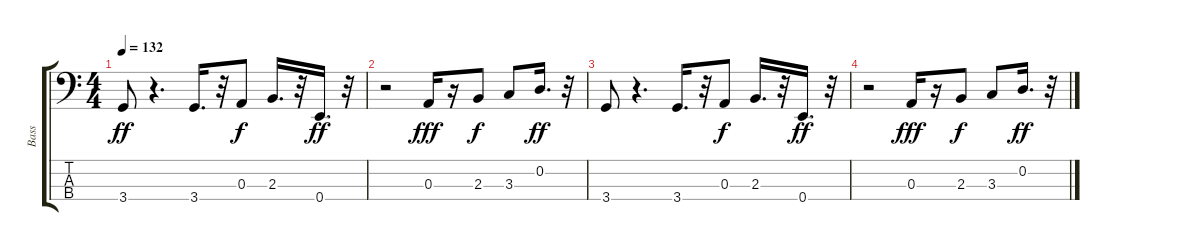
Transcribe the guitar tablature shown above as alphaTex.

\track ("Bass" "Bass") {instrument electricbasspick}
\staff {score tabs}
\tuning (G2 D2 A1 E1) {hide}
\ts (4 4)
\tempo 132
\clef f4
\ks c
3.4.8{dy ff} r.4{d} 3.4.16{d} r.32 0.3.8{dy f} 2.3.16{d} r.32 0.4.16{d dy ff} r.32 |
r.2 0.3.16{dy fff} r.16 2.3.8{dy f} 3.3.8 0.2.16{d dy ff} r.32 |
3.4.8{volume 14} r.4{d} 3.4.16{d volume 10} r.32 0.3.8{dy f volume 10} 2.3.16{d volume 9} r.32 0.4.16{d dy ff volume 8} r.32 |
r.2 0.3.16{dy fff volume 4} r.16 2.3.8{dy f volume 3} 3.3.8{volume 2} 0.2.16{d dy ff volume 1} r.32
